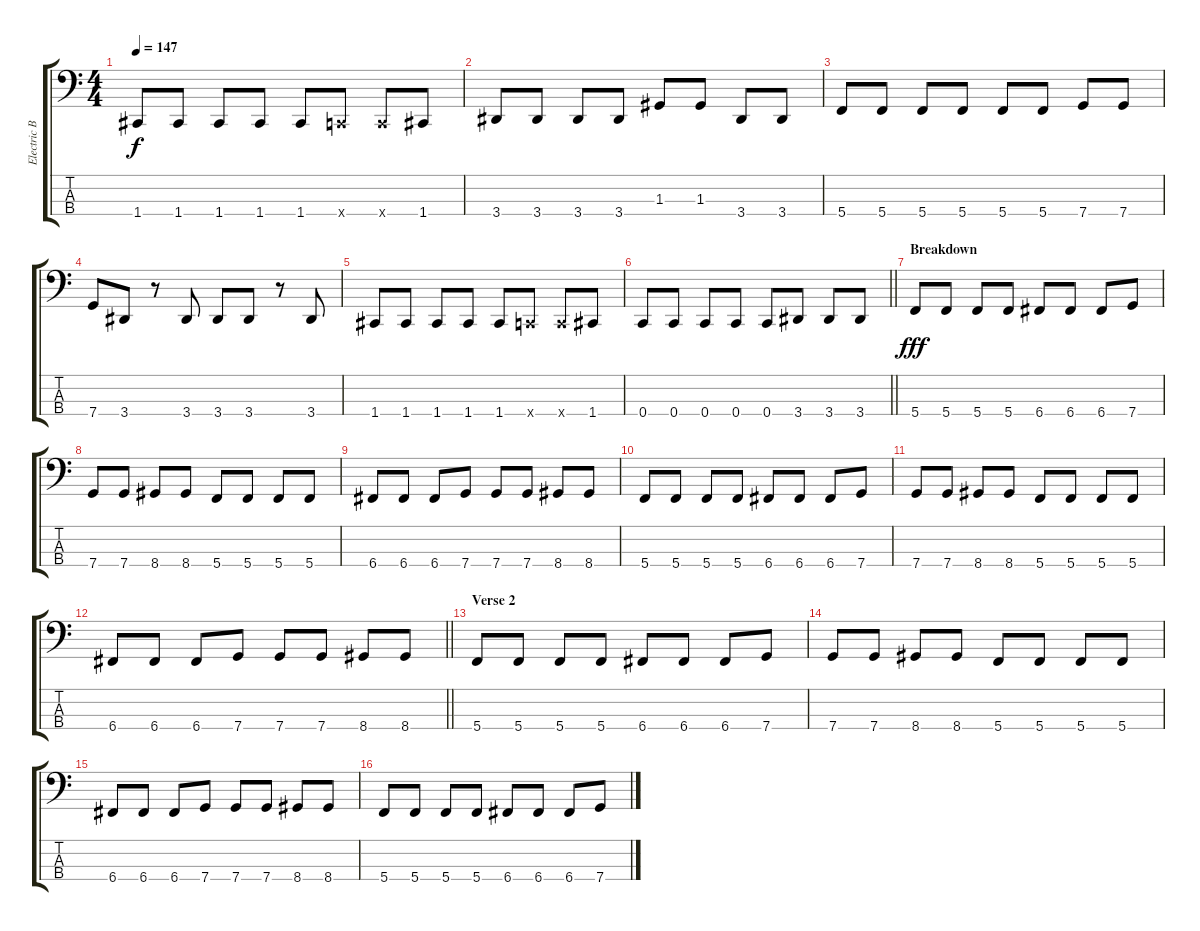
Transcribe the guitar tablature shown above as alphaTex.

\track ("Electric Bass [Moyer]" "Electric B") {instrument electricbassfinger}
\staff {score tabs}
\tuning (G2 C2 G1 C1) {hide}
\ts (4 4)
\tempo 147
\clef f4
\ks c
1.4.8{dy f} 1.4.8 1.4.8 1.4.8 1.4.8 0.4{x}.8 0.4{x}.8 1.4.8 |
3.4.8 3.4.8 3.4.8 3.4.8 1.3.8 1.3.8 3.4.8 3.4.8 |
5.4.8 5.4.8 5.4.8 5.4.8 5.4.8 5.4.8 7.4.8 7.4.8 |
7.4.8 3.4.8 r.8 3.4.8 3.4.8 3.4.8 r.8 3.4.8 |
1.4.8 1.4.8 1.4.8 1.4.8 1.4.8 0.4{x}.8 0.4{x}.8 1.4.8 |
\barLineRight lightlight
0.4.8 0.4.8 0.4.8 0.4.8 0.4.8 3.4.8 3.4.8 3.4.8 |
\section ("" "Breakdown")
5.4.8{dy fff} 5.4.8 5.4.8 5.4.8 6.4.8 6.4.8 6.4.8 7.4.8 |
7.4.8 7.4.8 8.4.8 8.4.8 5.4.8 5.4.8 5.4.8 5.4.8 |
6.4.8 6.4.8 6.4.8 7.4.8 7.4.8 7.4.8 8.4.8 8.4.8 |
5.4.8 5.4.8 5.4.8 5.4.8 6.4.8 6.4.8 6.4.8 7.4.8 |
7.4.8 7.4.8 8.4.8 8.4.8 5.4.8 5.4.8 5.4.8 5.4.8 |
\barLineRight lightlight
6.4.8 6.4.8 6.4.8 7.4.8 7.4.8 7.4.8 8.4.8 8.4.8 |
\section ("" "Verse 2")
5.4.8 5.4.8 5.4.8 5.4.8 6.4.8 6.4.8 6.4.8 7.4.8 |
7.4.8 7.4.8 8.4.8 8.4.8 5.4.8 5.4.8 5.4.8 5.4.8 |
6.4.8 6.4.8 6.4.8 7.4.8 7.4.8 7.4.8 8.4.8 8.4.8 |
5.4.8 5.4.8 5.4.8 5.4.8 6.4.8 6.4.8 6.4.8 7.4.8
